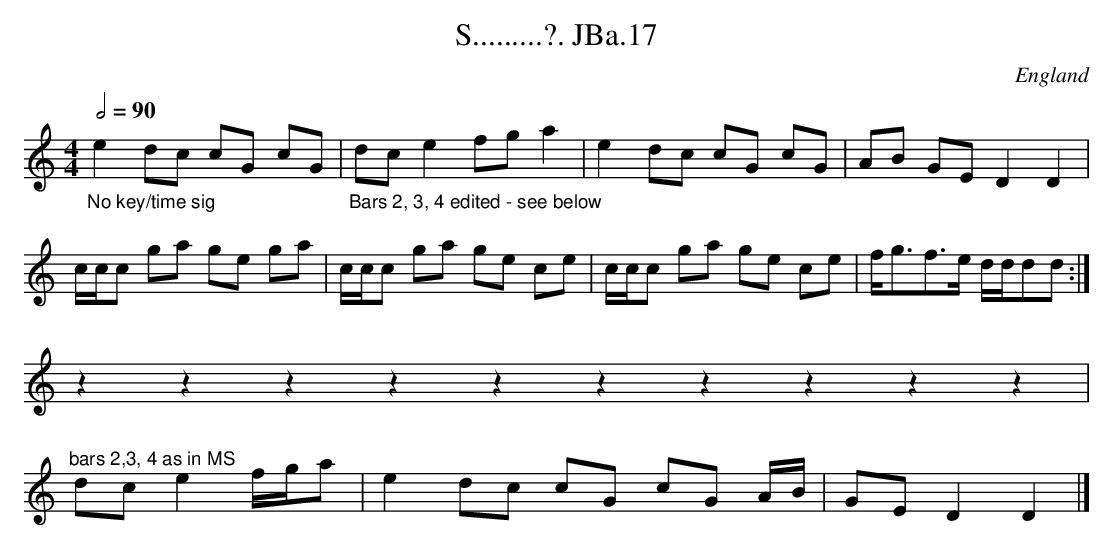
X:1
T:S.........?. JBa.17
M:4/4
L:1/4
Q:1/2=90
O:England
K:C major
"_No key/time sig"e d/c/ c/G/ c/G/ |\
"_Bars 2, 3, 4 edited - see below"d/c/ e f/g/a |\
e d/c/ c/G/  c/G/ | A/B/ G/E/ D D |!
c/4c/4c/ g/a/ g/e/ g/a/ |\
c/4c/4c/ g/a/ g/e/  c/e/ | c/4c/4c/ g/a/ g/e/  c/e/ |\
f/4g3/4f3/4e/4 d/4d/4d/d/ :|!
zzzzzzzzzz|!
"^bars 2,3, 4 as in MS"d/c/ e f/4g/4a/ | e d/c/ c/G/  c/G/ A/4B/4|\
G/E/ D D |]
